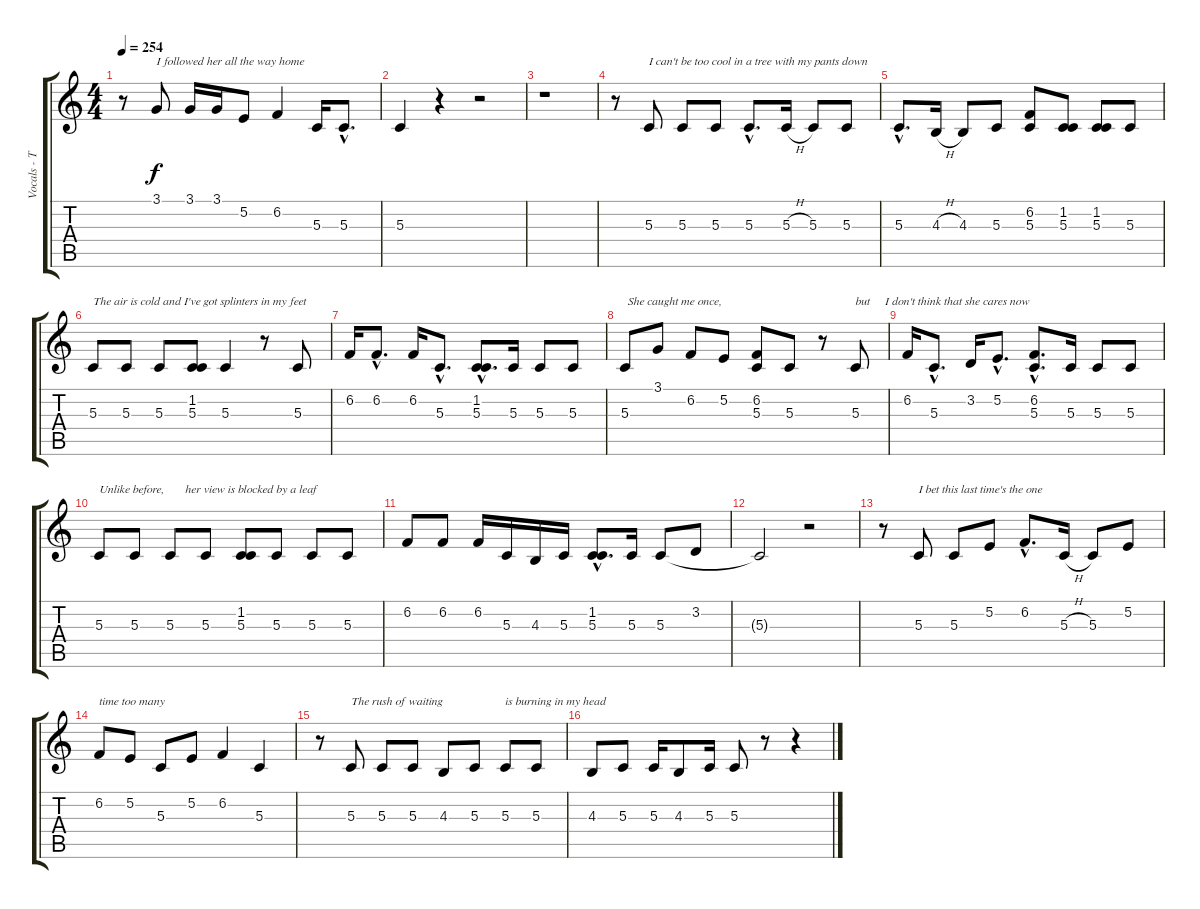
\track ("Vocals - Tom " "Vocals - T") {instrument tenorsax}
\staff {score tabs}
\tuning (E4 B3 G3 D3 A2 E2) {hide}
\ts (4 4)
\tempo 254
\clef g2
\ks c
r.8{dy f} 3.1.8{txt "I followed her all the way home"} 3.1.16 3.1.16 5.2.8 6.2.4 5.3.16 5.3{hac}.8{d} |
5.3.4 r.4 r.2 |
r.1 |
r.8 5.3.8{txt "I can't be too cool in a tree with my pants down"} 5.3.8 5.3.8 5.3{hac}.8{d} 5.3{h}.16 5.3.8 5.3.8 |
5.3{hac}.8{d} 4.3{h}.16 4.3.8 5.3.8 (6.2 5.3).8 (1.2 5.3).8 (1.2 5.3).8 5.3.8 |
5.3.8{txt "The air is cold and I've got splinters in my feet"} 5.3.8 5.3.8 (1.2 5.3).8 5.3.4 r.8 5.3.8 |
6.2.16 6.2{hac}.8{d} 6.2.16 5.3{hac}.8{d} (1.2{hac} 5.3{hac}).8{d} 5.3.16 5.3.8 5.3.8 |
5.3.8{txt " She caught me once, "} 3.1.8 6.2.8 5.2.8 (6.2 5.3).8 5.3.8 r.8 5.3.8{txt "but     I don't think that she cares now"} |
6.2.16 5.3{hac}.8{d} 3.2.16 5.2{hac}.8{d} (6.2{hac} 5.3{hac}).8{d} 5.3.16 5.3.8 5.3.8 |
5.3.8{txt "Unlike before,       her view is blocked by a leaf"} 5.3.8 5.3.8 5.3.8 (1.2 5.3).8 5.3.8 5.3.8 5.3.8 |
6.2.8 6.2.8 6.2.16 5.3.16 4.3.16 5.3.16 (1.2{hac} 5.3{hac}).8{d} 5.3.16 5.3.8 3.2.8 |
5.3{t}.2 r.2 |
r.8 5.3.8{txt "I bet this last time's the one "} 5.3.8 5.2.8 6.2{hac}.8{d} 5.3{h}.16 5.3.8 5.2.8 |
6.2.8{txt "time too many"} 5.2.8 5.3.8 5.2.8 6.2.4 5.3.4 |
r.8 5.3.8{txt "The rush of waiting "} 5.3.8 5.3.8 4.3.8 5.3.8 5.3.8{txt "is burning in my head"} 5.3.8 |
4.3.8 5.3.8 5.3.16 4.3.8 5.3.16 5.3.8 r.8 r.4
